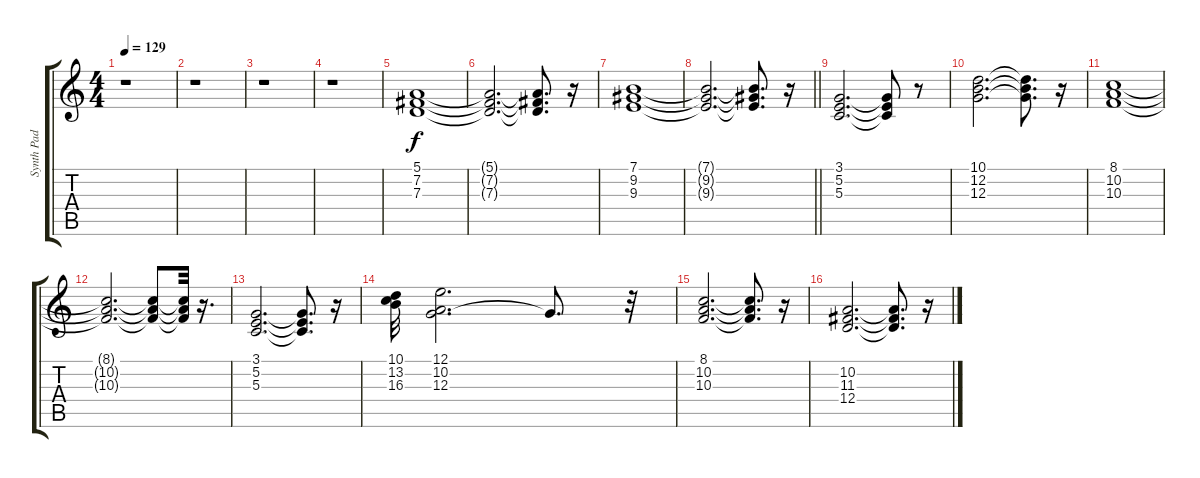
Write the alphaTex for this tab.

\track ("Synth Pad" "Synth Pad") {instrument pad6metallic}
\staff {score tabs}
\tuning (E4 B3 G3 D3 A2 E2) {hide}
\ts (4 4)
\tempo 129
\clef g2
\ks c
r.1{dy f} |
r.1 |
r.1 |
r.1 |
(5.1 7.2 7.3).1 |
(5.1{t} 7.2{t} 7.3{t}).2{d} (5.1{t} 7.2{t} 7.3{t}).8{d} r.16 |
(7.1 9.2 9.3).1 |
\barLineRight lightlight
(7.1{t} 9.2{t} 9.3{t}).2{d} (7.1{t} 9.2{t} 9.3{t}).8{d} r.16 |
(3.1 5.2 5.3).2{d} (3.1{t} 5.2{t} 5.3{t}).8 r.8 |
(10.1 12.2 12.3).2{d} (10.1{t} 12.2{t} 12.3{t}).8{d} r.16 |
(8.1 10.2 10.3).1 |
(8.1{t} 10.2{t} 10.3{t}).2{d} (8.1{t} 10.2{t} 10.3{t}).8 (8.1{t} 10.2{t} 10.3{t}).32 r.16{d} |
(3.1 5.2 5.3).2{d} (3.1{t} 5.2{t} 5.3{t}).8{d} r.16 |
(10.1 13.2 16.3).32 (12.1 10.2 12.3).2{d} 12.3{t}.8{d} r.32 |
(8.1 10.2 10.3).2{d} (8.1{t} 10.2{t} 10.3{t}).8{d} r.16 |
(10.2 11.3 12.4).2{d} (10.2{t} 11.3{t} 12.4{t}).8{d} r.16
